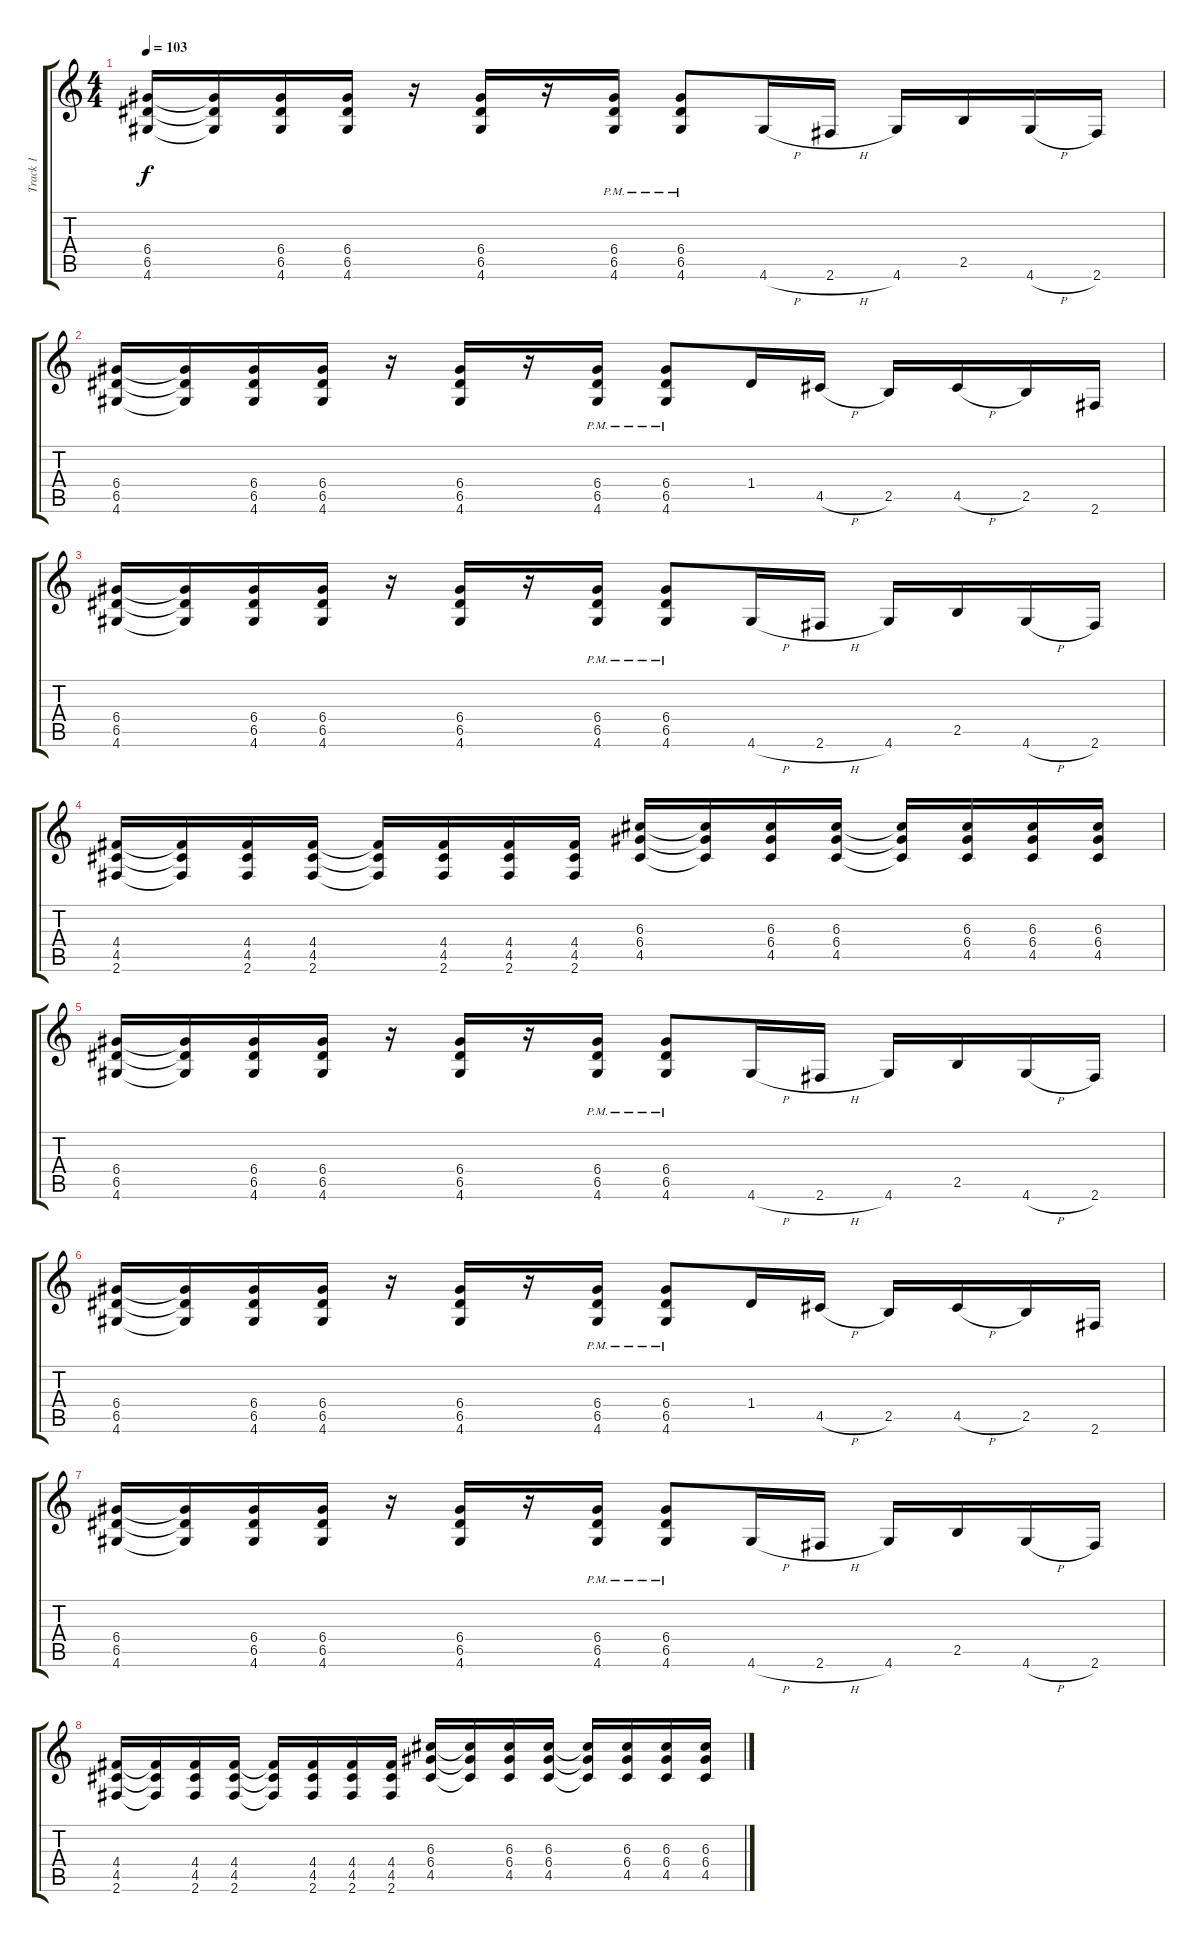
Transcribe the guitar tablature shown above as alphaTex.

\track ("Track 1" "Track 1") {instrument distortionguitar}
\staff {score tabs}
\tuning (E4 B3 G3 D3 A2 E2) {hide}
\ts (4 4)
\tempo 103
\clef g2
\ks c
(6.4 6.5 4.6).16{dy f} (6.4{t} 6.5{t} 4.6{t}).16 (6.4 6.5 4.6).16 (6.4 6.5 4.6).16 r.16 (6.4 6.5 4.6).16 r.16 (6.4{pm} 6.5{pm} 4.6{pm}).16 (6.4{pm} 6.5{pm} 4.6{pm}).8 4.6{h}.16 2.6{h}.16 4.6.16 2.5.16 4.6{h}.16 2.6.16 |
(6.4 6.5 4.6).16 (6.4{t} 6.5{t} 4.6{t}).16 (6.4 6.5 4.6).16 (6.4 6.5 4.6).16 r.16 (6.4 6.5 4.6).16 r.16 (6.4{pm} 6.5{pm} 4.6{pm}).16 (6.4{pm} 6.5{pm} 4.6{pm}).8 1.4.16 4.5{h}.16 2.5.16 4.5{h}.16 2.5.16 2.6.16 |
(6.4 6.5 4.6).16 (6.4{t} 6.5{t} 4.6{t}).16 (6.4 6.5 4.6).16 (6.4 6.5 4.6).16 r.16 (6.4 6.5 4.6).16 r.16 (6.4{pm} 6.5{pm} 4.6{pm}).16 (6.4{pm} 6.5{pm} 4.6{pm}).8 4.6{h}.16 2.6{h}.16 4.6.16 2.5.16 4.6{h}.16 2.6.16 |
(4.4 4.5 2.6).16 (4.4{t} 4.5{t} 2.6{t}).16 (4.4 4.5 2.6).16 (4.4 4.5 2.6).16 (4.4{t} 4.5{t} 2.6{t}).16 (4.4 4.5 2.6).16 (4.4 4.5 2.6).16 (4.4 4.5 2.6).16 (6.3 6.4 4.5).16 (6.3{t} 6.4{t} 4.5{t}).16 (6.3 6.4 4.5).16 (6.3 6.4 4.5).16 (6.3{t} 6.4{t} 4.5{t}).16 (6.3 6.4 4.5).16 (6.3 6.4 4.5).16 (6.3 6.4 4.5).16 |
(6.4 6.5 4.6).16 (6.4{t} 6.5{t} 4.6{t}).16 (6.4 6.5 4.6).16 (6.4 6.5 4.6).16 r.16 (6.4 6.5 4.6).16 r.16 (6.4{pm} 6.5{pm} 4.6{pm}).16 (6.4{pm} 6.5{pm} 4.6{pm}).8 4.6{h}.16 2.6{h}.16 4.6.16 2.5.16 4.6{h}.16 2.6.16 |
(6.4 6.5 4.6).16 (6.4{t} 6.5{t} 4.6{t}).16 (6.4 6.5 4.6).16 (6.4 6.5 4.6).16 r.16 (6.4 6.5 4.6).16 r.16 (6.4{pm} 6.5{pm} 4.6{pm}).16 (6.4{pm} 6.5{pm} 4.6{pm}).8 1.4.16 4.5{h}.16 2.5.16 4.5{h}.16 2.5.16 2.6.16 |
(6.4 6.5 4.6).16 (6.4{t} 6.5{t} 4.6{t}).16 (6.4 6.5 4.6).16 (6.4 6.5 4.6).16 r.16 (6.4 6.5 4.6).16 r.16 (6.4{pm} 6.5{pm} 4.6{pm}).16 (6.4{pm} 6.5{pm} 4.6{pm}).8 4.6{h}.16 2.6{h}.16 4.6.16 2.5.16 4.6{h}.16 2.6.16 |
(4.4 4.5 2.6).16 (4.4{t} 4.5{t} 2.6{t}).16 (4.4 4.5 2.6).16 (4.4 4.5 2.6).16 (4.4{t} 4.5{t} 2.6{t}).16 (4.4 4.5 2.6).16 (4.4 4.5 2.6).16 (4.4 4.5 2.6).16 (6.3 6.4 4.5).16 (6.3{t} 6.4{t} 4.5{t}).16 (6.3 6.4 4.5).16 (6.3 6.4 4.5).16 (6.3{t} 6.4{t} 4.5{t}).16 (6.3 6.4 4.5).16 (6.3 6.4 4.5).16 (6.3 6.4 4.5).16
